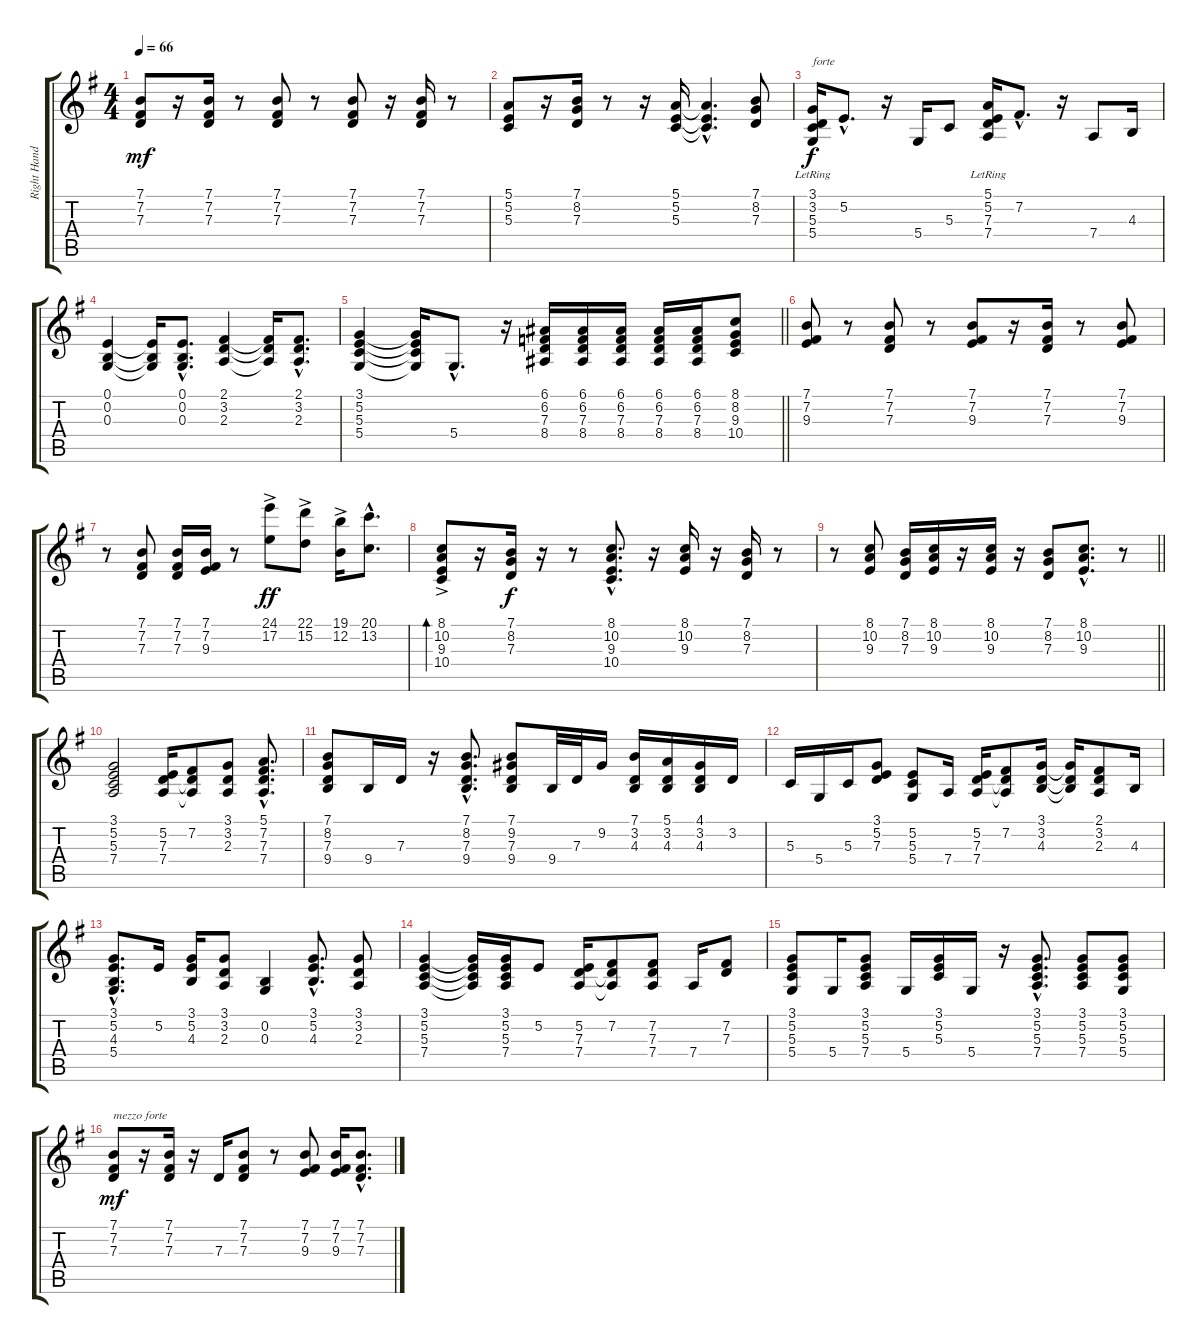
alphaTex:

\track ("Right Hand" "Right Hand") {instrument acousticgrandpiano}
\staff {score tabs}
\tuning (E4 B3 G3 D3 A2 E2) {hide}
\ts (4 4)
\tempo 66
\clef g2
\ks g
(7.1 7.2 7.3).8{dy mf} r.16 (7.1 7.2 7.3).16 r.8 (7.1 7.2 7.3).8 r.8 (7.1 7.2 7.3).8 r.16 (7.1 7.2 7.3).16 r.8 |
(5.1 5.2 5.3).8 r.16 (7.1 8.2 7.3).16 r.8 r.16 (5.1 5.2 5.3).16 (5.1{hac t} 5.2{hac t} 5.3{hac t}).4{d} (7.1 8.2 7.3).8 |
(3.1{lr} 3.2 5.3{lr} 5.4{lr}).16{txt "forte" dy f} 5.2{hac}.8{d} r.16 5.4.16 5.3.8 (5.1{lr} 5.2 7.3{lr} 7.4{lr}).16 7.2{hac}.8{d} r.16 7.4.8 4.3.16 |
(0.1 0.2 0.3).4 (0.1{t} 0.2{t} 0.3{t}).16 (0.1{hac} 0.2{hac} 0.3{hac}).8{d} (2.1 3.2 2.3).4 (2.1{t} 3.2{t} 2.3{t}).16 (2.1{hac} 3.2{hac} 2.3{hac}).8{d} |
\barLineRight lightlight
(3.1 5.2 5.3 5.4).4 (3.1{t} 5.2{t} 5.3{t} 5.4{t}).16 5.4{hac}.8{d} r.16 (6.1 6.2 7.3 8.4).16 (6.1 6.2 7.3 8.4).16 (6.1 6.2 7.3 8.4).16 (6.1 6.2 7.3 8.4).16 (6.1 6.2 7.3 8.4).16 (8.1 8.2 9.3 10.4).8 |
(7.1 7.2 9.3).8 r.8 (7.1 7.2 7.3).8 r.8 (7.1 7.2 9.3).8 r.16 (7.1 7.2 7.3).16 r.8 (7.1 7.2 9.3).8 |
r.8 (7.1 7.2 7.3).8 (7.1 7.2 7.3).16 (7.1 7.2 9.3).16 r.8 (24.1{ac} 17.2{ac}).8{dy ff} (22.1{ac} 15.2{ac}).8 (19.1{ac} 12.2{ac}).16 (20.1{hac} 13.2{hac}).8{d} |
(8.1{ac} 10.2{ac} 9.3{ac} 10.4{ac}).8{bd 240} r.16 (7.1 8.2 7.3).16{dy f} r.16 r.8 (8.1{hac} 10.2{hac} 9.3{hac} 10.4{hac}).8{d} r.16 (8.1 10.2 9.3).16 r.16 (7.1 8.2 7.3).16 r.8 |
\barLineRight lightlight
r.8 (8.1 10.2 9.3).8 (7.1 8.2 7.3).16 (8.1 10.2 9.3).16 r.16 (8.1 10.2 9.3).16 r.16 (7.1 8.2 7.3).8 (8.1{hac} 10.2{hac} 9.3{hac}).8{d} r.8 |
(3.1 5.2 5.3 7.4).2 (5.2 7.3 7.4).16 (7.2 7.3{t} 7.4{t}).8 (3.1 3.2 2.3).8 (5.1{hac} 7.2{hac} 7.3{hac} 7.4{hac}).8{d} |
(7.1 8.2 7.3 9.4).8 9.4.16 7.3.16 r.16 (7.1{hac} 8.2{hac} 7.3{hac} 9.4{hac}).8{d} (7.1 9.2 7.3 9.4).8 9.4.32 7.3.32 9.2.16 (7.1 3.2 4.3).16 (5.1 3.2 4.3).16 (4.1 3.2 4.3).16 3.2.16 |
5.3.16 5.4.16 5.3.16 (3.1 5.2 7.3).8 (5.2 5.3 5.4).8 7.4.16 (5.2 7.3 7.4).16 (7.2 7.3{t} 7.4{t}).8 (3.1 3.2 4.3).16 (3.1{t} 3.2{t} 4.3{t}).16 (2.1 3.2 2.3).8 4.3.16 |
(3.1{hac} 5.2{hac} 4.3{hac} 5.4{hac}).8{d} 5.2.16 (3.1 5.2 4.3).16 (3.1 3.2 2.3).8 (0.2 0.3).4 (3.1{hac} 5.2{hac} 4.3{hac}).8{d} (3.1 3.2 2.3).8 |
(3.1 5.2 5.3 7.4).4 (3.1{t} 5.2{t} 5.3{t} 7.4{t}).16 (3.1 5.2 5.3 7.4).16 5.2.8 (5.2 7.3 7.4).16 (7.2 7.3{t} 7.4{t}).8 (7.2 7.3 7.4).8 7.4.16 (7.2 7.3).8 |
(3.1 5.2 5.3 5.4).8 5.4.16 (3.1 5.2 5.3 7.4).8 5.4.16 (3.1 5.2 5.3).16 5.4.16 r.16 (3.1{hac} 5.2{hac} 5.3{hac} 7.4{hac}).8{d} (3.1 5.2 5.3 7.4).8 (3.1 5.2 5.3 5.4).8 |
(7.1 7.2 7.3).8{txt "mezzo forte" dy mf} r.16 (7.1 7.2 7.3).16 r.16 7.3.16 (7.1 7.2 7.3).8 r.8 (7.1 7.2 9.3).8 (7.1 7.2 9.3).16 (7.1{hac} 7.2{hac} 7.3{hac}).8{d}
